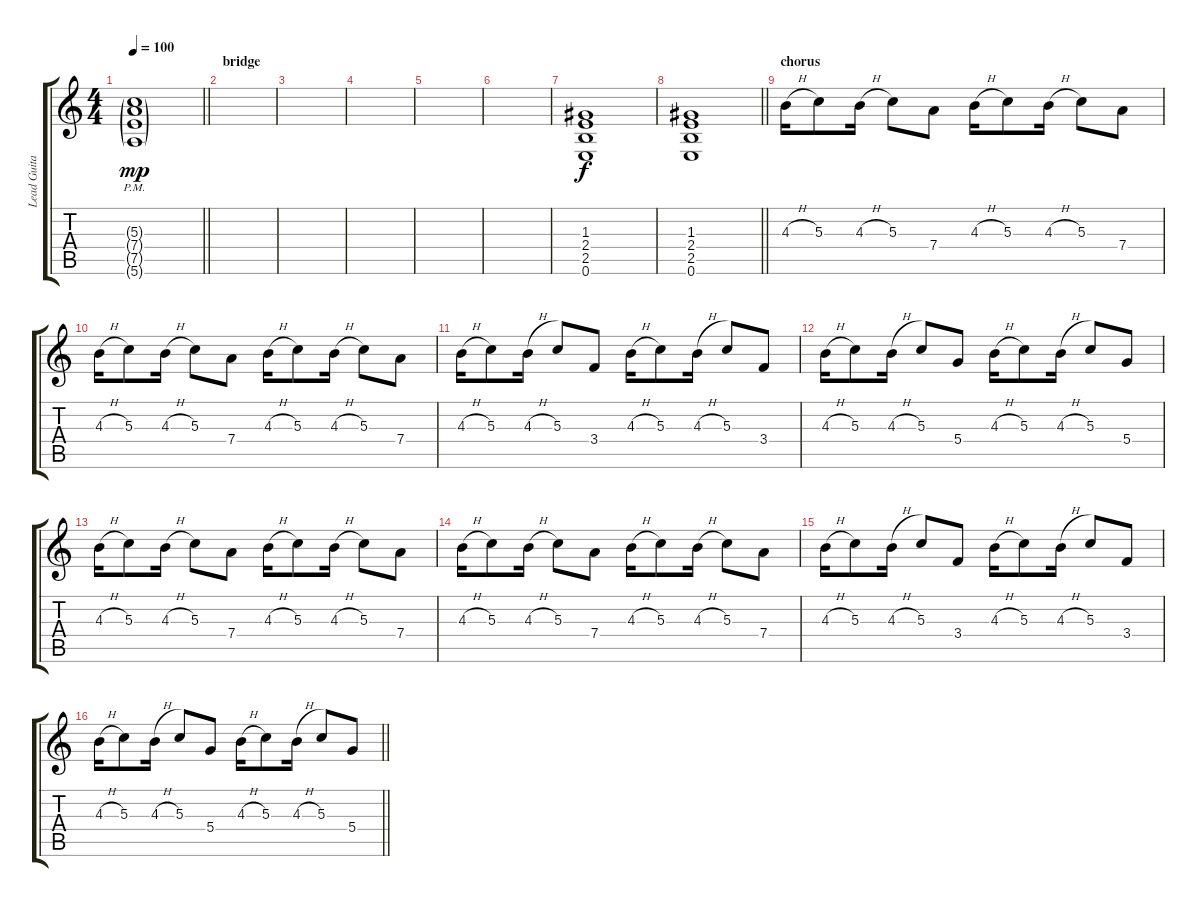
\track ("Lead Guitar" "Lead Guita") {instrument overdrivenguitar}
\staff {score tabs}
\tuning (E4 B3 G3 D3 A2 E2) {hide}
\ts (4 4)
\tempo 100
\clef g2
\barLineRight lightlight
\ks c
(5.3{g pm} 7.4{g} 7.5{g} 5.6{g}).1{dy mp} |
\section ("" "bridge")
|
|
|
|
|
(1.3 2.4 2.5 0.6).1{dy f} |
\barLineRight lightlight
(1.3 2.4 2.5 0.6).1 |
\section ("" "chorus")
4.3{h}.16 5.3.8 4.3{h}.16 5.3.8 7.4.8 4.3{h}.16 5.3.8 4.3{h}.16 5.3.8 7.4.8 |
4.3{h}.16 5.3.8 4.3{h}.16 5.3.8 7.4.8 4.3{h}.16 5.3.8 4.3{h}.16 5.3.8 7.4.8 |
4.3{h}.16 5.3.8 4.3{h}.16 5.3.8 3.4.8 4.3{h}.16 5.3.8 4.3{h}.16 5.3.8 3.4.8 |
4.3{h}.16 5.3.8 4.3{h}.16 5.3.8 5.4.8 4.3{h}.16 5.3.8 4.3{h}.16 5.3.8 5.4.8 |
4.3{h}.16 5.3.8 4.3{h}.16 5.3.8 7.4.8 4.3{h}.16 5.3.8 4.3{h}.16 5.3.8 7.4.8 |
4.3{h}.16 5.3.8 4.3{h}.16 5.3.8 7.4.8 4.3{h}.16 5.3.8 4.3{h}.16 5.3.8 7.4.8 |
4.3{h}.16 5.3.8 4.3{h}.16 5.3.8 3.4.8 4.3{h}.16 5.3.8 4.3{h}.16 5.3.8 3.4.8 |
\barLineRight lightlight
4.3{h}.16 5.3.8 4.3{h}.16 5.3.8 5.4.8 4.3{h}.16 5.3.8 4.3{h}.16 5.3.8 5.4.8
